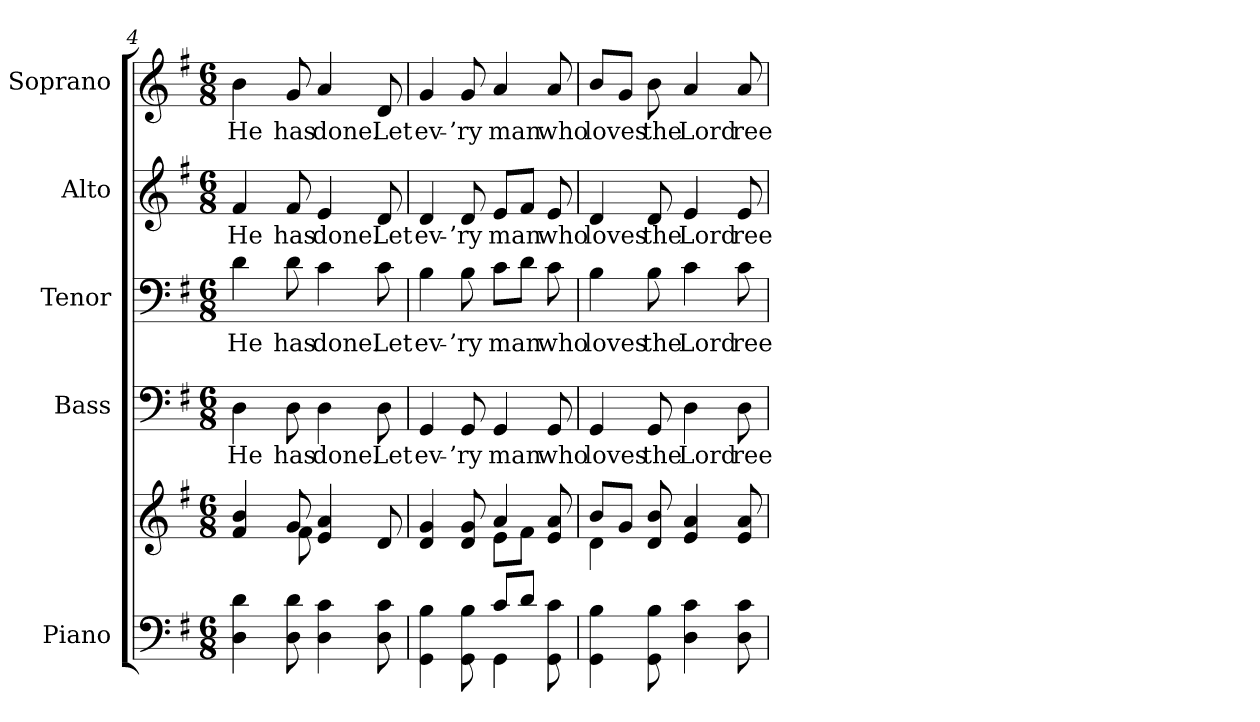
**kern	**kern	**kern	**text	**kern	**text	**kern	**text	**kern	**text
*part5	*part5	*part4	*part4	*part3	*part3	*part2	*part2	*part1	*part1
*staff6	*staff5	*staff4	*staff4	*staff3	*staff3	*staff2	*staff2	*staff1	*staff1
*I"Piano	*	*I"Bass	*	*I"Tenor	*	*I"Alto	*	*I"Soprano	*
*I'Pno.	*	*I'B.	*	*I'T.	*	*I'A.	*	*I'S.	*
*clefF4	*clefG2	*clefF4	*	*clefF4	*	*clefG2	*	*clefG2	*
*k[f#]	*k[f#]	*k[f#]	*	*k[f#]	*	*k[f#]	*	*k[f#]	*
*G:	*G:	*G:	*	*G:	*	*G:	*	*G:	*
*M6/8	*M6/8	*M6/8	*	*M6/8	*	*M6/8	*	*M6/8	*
=4	=4	=4	=4	=4	=4	=4	=4	=4	=4
*	*^	*	*	*	*	*	*	*	*
!	!	!	!	!LO:LY:b:color=#000000	!	!	!	!	!	!
!	!	!	!	!	!	!LO:LY:b:color=#000000	!	!	!	!
!	!	!	!	!	!	!	!	!LO:LY:b:color=#000000	!	!
!	!	!	!	!	!	!	!	!	!	!LO:LY:b:color=#000000
4Di\ 4di	4f#i/ 4bi	8ryy	4Di\	He	4di\	He	4f#i/	He	4bi\	He
.	.	8ryy	.	.	.	.	.	.	.	.
!	!	!	!	!LO:LY:b:color=#000000	!	!	!	!	!	!
!	!	!	!	!	!	!LO:LY:b:color=#000000	!	!	!	!
!	!	!	!	!	!	!	!	!LO:LY:b:color=#000000	!	!
!	!	!	!	!	!	!	!	!	!	!LO:LY:b:color=#000000
8Di\ 8di	8gi/	8f#i\	8Di\	has	8di\	has	8f#i/	has	8gi/	has
!	!	!	!	!LO:LY:b:color=#000000	!	!	!	!	!	!
!	!	!	!	!	!	!LO:LY:b:color=#000000	!	!	!	!
!	!	!	!	!	!	!	!	!LO:LY:b:color=#000000	!	!
!	!	!	!	!	!	!	!	!	!	!LO:LY:b:color=#000000
4Di\ 4ci	4ei/ 4ai	4.ryy	4Di\	done.	4ci\	done.	4ei/	done.	4ai/	done.
!	!	!	!	!LO:LY:b:color=#000000	!	!	!	!	!	!
!	!	!	!	!	!	!LO:LY:b:color=#000000	!	!	!	!
!	!	!	!	!	!	!	!	!LO:LY:b:color=#000000	!	!
!	!	!	!	!	!	!	!	!	!	!LO:LY:b:color=#000000
8Di\ 8ci	8di/	.	8Di\	Let	8ci\	Let	8di/	Let	8di/	Let
!!LO:PB:g=z
=5	=5	=5	=5	=5	=5	=5	=5	=5	=5	=5
*^	*	*	*	*	*	*	*	*	*	*
!	!	!	!	!	!LO:LY:b:color=#000000	!	!	!	!	!	!
!	!	!	!	!	!	!	!LO:LY:b:color=#000000	!	!	!	!
!	!	!	!	!	!	!	!	!	!LO:LY:b:color=#000000	!	!
!	!	!	!	!	!	!	!	!	!	!	!LO:LY:b:color=#000000
4GGi\ 4Bi	4.ryy	4di/ 4gi	4.ryy	4GGi/	ev-	4Bi\	ev-	4di/	ev-	4gi/	ev-
!	!	!	!	!	!LO:LY:b:color=#000000	!	!	!	!	!	!
!	!	!	!	!	!	!	!LO:LY:b:color=#000000	!	!	!	!
!	!	!	!	!	!	!	!	!	!LO:LY:b:color=#000000	!	!
!	!	!	!	!	!	!	!	!	!	!	!LO:LY:b:color=#000000
8GGi\ 8Bi	.	8di/ 8gi	.	8GGi/	-’ry	8Bi\	-’ry	8di/	-’ry	8gi/	-’ry
!	!	!	!	!	!LO:LY:b:color=#000000	!	!	!	!	!	!
!	!	!	!	!	!	!	!LO:LY:b:color=#000000	!	!	!	!
!	!	!	!	!	!	!	!	!	!LO:LY:b:color=#000000	!	!
!	!	!	!	!	!	!	!	!	!	!	!LO:LY:b:color=#000000
8ci/L	4GGi\	4ai/	8ei\L	4GGi/	man	8ci\L	man	8ei/L	man	4ai/	man
8di/J	.	.	8f#i\J	.	.	8di\J	.	8f#i/J	.	.	.
!	!	!	!	!	!LO:LY:b:color=#000000	!	!	!	!	!	!
!	!	!	!	!	!	!	!LO:LY:b:color=#000000	!	!	!	!
!	!	!	!	!	!	!	!	!	!LO:LY:b:color=#000000	!	!
!	!	!	!	!	!	!	!	!	!	!	!LO:LY:b:color=#000000
8GGi\ 8ci	8ryy	8ei/ 8ai	8ryy	8GGi/	who	8ci\	who	8ei/	who	8ai/	who
*v	*v	*	*	*	*	*	*	*	*	*	*
=6	=6	=6	=6	=6	=6	=6	=6	=6	=6	=6
*^	*	*	*	*	*	*	*	*	*	*
!	!	!	!	!	!LO:LY:b:color=#000000	!	!	!	!	!	!
*v	*v	*	*	*	*	*	*	*	*	*	*
*^	*	*	*	*	*	*	*	*	*	*
!	!	!	!	!	!	!	!LO:LY:b:color=#000000	!	!	!	!
*v	*v	*	*	*	*	*	*	*	*	*	*
*^	*	*	*	*	*	*	*	*	*	*
!	!	!	!	!	!	!	!	!	!LO:LY:b:color=#000000	!	!
*v	*v	*	*	*	*	*	*	*	*	*	*
*^	*	*	*	*	*	*	*	*	*	*
!	!	!	!	!	!	!	!	!	!	!	!LO:LY:b:color=#000000
*v	*v	*	*	*	*	*	*	*	*	*	*
4GGi\ 4Bi	8bi/L	4di\	4GGi/	loves	4Bi\	loves	4di/	loves	8bi/L	loves
.	8gi/J	.	.	.	.	.	.	.	8gi/J	.
!	!	!	!	!LO:LY:b:color=#000000	!	!	!	!	!	!
!	!	!	!	!	!	!LO:LY:b:color=#000000	!	!	!	!
!	!	!	!	!	!	!	!	!LO:LY:b:color=#000000	!	!
!	!	!	!	!	!	!	!	!	!	!LO:LY:b:color=#000000
8GGi\ 8Bi	8di/ 8bi	8ryy	8GGi/	the	8Bi\	the	8di/	the	8bi\	the
!	!	!	!	!LO:LY:b:color=#000000	!	!	!	!	!	!
!	!	!	!	!	!	!LO:LY:b:color=#000000	!	!	!	!
!	!	!	!	!	!	!	!	!LO:LY:b:color=#000000	!	!
!	!	!	!	!	!	!	!	!	!	!LO:LY:b:color=#000000
4Di\ 4ci	4ei/ 4ai	4.ryy	4Di\	Lord	4ci\	Lord	4ei/	Lord	4ai/	Lord
!	!	!	!	!LO:LY:b:color=#000000	!	!	!	!	!	!
!	!	!	!	!	!	!LO:LY:b:color=#000000	!	!	!	!
!	!	!	!	!	!	!	!	!LO:LY:b:color=#000000	!	!
!	!	!	!	!	!	!	!	!	!	!LO:LY:b:color=#000000
8Di\ 8ci	8ei/ 8ai	.	8Di\	ree	8ci\	ree	8ei/	ree	8ai/	ree
*	*v	*v	*	*	*	*	*	*	*	*
=	=	=	=	=	=	=	=	=	=
*-	*-	*-	*-	*-	*-	*-	*-	*-	*-
